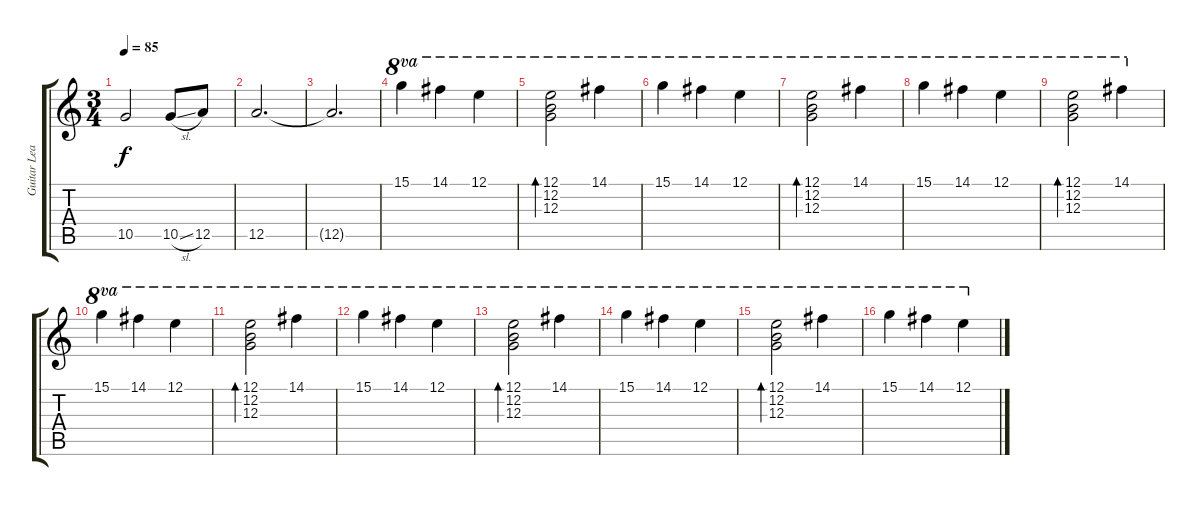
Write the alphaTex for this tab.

\track ("Guitar Lead 2" "Guitar Lea") {instrument distortionguitar}
\staff {score tabs}
\tuning (E4 B3 G3 D3 A2 E2) {hide}
\ts (3 4)
\tempo 85
\clef g2
\ks c
10.5.2{dy f} 10.5{sl}.8 12.5.8 |
12.5.2{d} |
12.5{t}.2{d volume 3} |
15.1.4{ot 8va volume 11 instrument electricguitarjazz} 14.1.4{ot 8va} 12.1.4{ot 8va} |
(12.1 12.2 12.3).2{bd 120 ot 8va} 14.1.4{ot 8va} |
15.1.4{ot 8va} 14.1.4{ot 8va} 12.1.4{ot 8va} |
(12.1 12.2 12.3).2{bd 120 ot 8va} 14.1.4{ot 8va} |
15.1.4{ot 8va} 14.1.4{ot 8va} 12.1.4{ot 8va} |
(12.1 12.2 12.3).2{bd 120 ot 8va} 14.1.4{ot 8va} |
15.1.4{ot 8va} 14.1.4{ot 8va} 12.1.4{ot 8va} |
(12.1 12.2 12.3).2{bd 120 ot 8va} 14.1.4{ot 8va} |
15.1.4{ot 8va} 14.1.4{ot 8va} 12.1.4{ot 8va} |
(12.1 12.2 12.3).2{bd 120 ot 8va} 14.1.4{ot 8va} |
15.1.4{ot 8va} 14.1.4{ot 8va} 12.1.4{ot 8va} |
(12.1 12.2 12.3).2{bd 120 ot 8va} 14.1.4{ot 8va} |
15.1.4{ot 8va} 14.1.4{ot 8va} 12.1.4{ot 8va}
